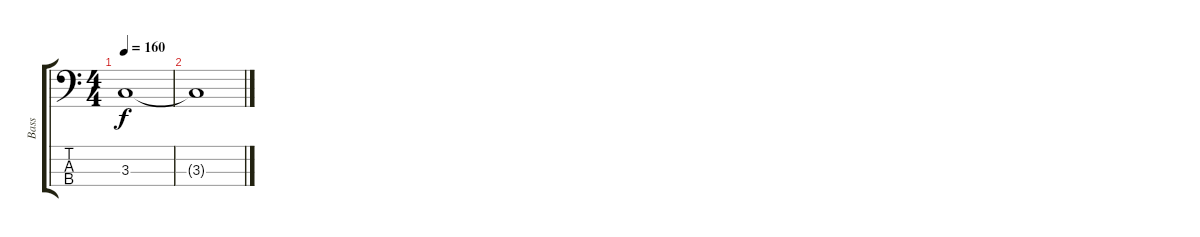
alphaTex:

\track ("Bass" "Bass") {instrument electricbassfinger}
\staff {score tabs}
\tuning (G2 D2 A1 E1) {hide}
\ts (4 4)
\tempo 160
\clef f4
\ks c
3.3.1{dy f} |
3.3{t}.1{volume 0}
